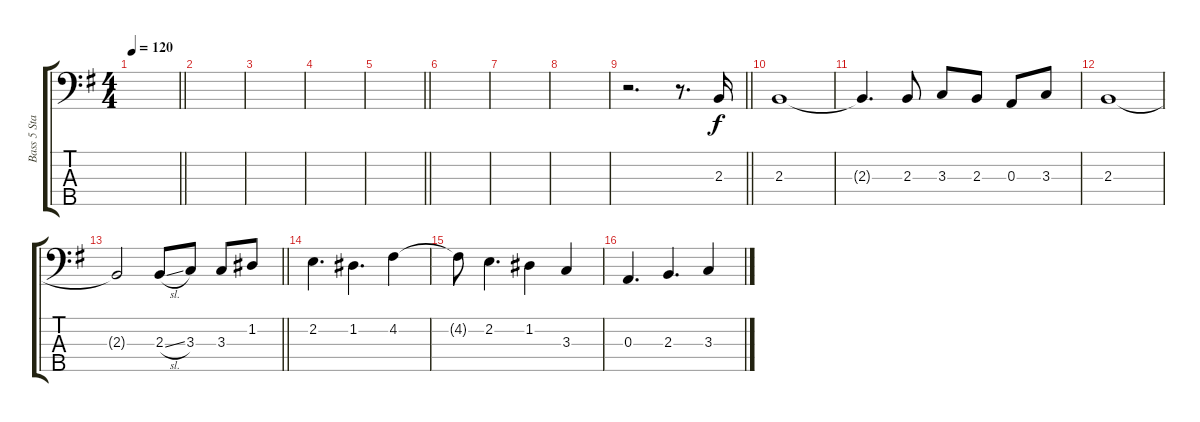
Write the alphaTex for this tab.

\track ("Bass 5 Standard" "Bass 5 Sta") {instrument electricbassfinger}
\staff {score tabs}
\tuning (G2 D2 A1 E1 B0) {hide}
\ts (4 4)
\tempo 120
\clef f4
\barLineRight lightlight
\ks eminor
|
\section ("" "")
|
|
|
\barLineRight lightlight
|
|
|
|
\barLineRight lightlight
r.2{d} r.8{d} 2.3.16 |
2.3.1 |
2.3{t}.4{d} 2.3.8 3.3.8 2.3.8 0.3.8 3.3.8 |
2.3.1 |
\barLineRight lightlight
2.3{t}.2 2.3{sl}.8 3.3.8 3.3.8 1.2.8 |
2.2.4{d} 1.2.4{d} 4.2.4 |
4.2{t}.8 2.2.4{d} 1.2.4 3.3.4 |
0.3.4{d} 2.3.4{d} 3.3.4
